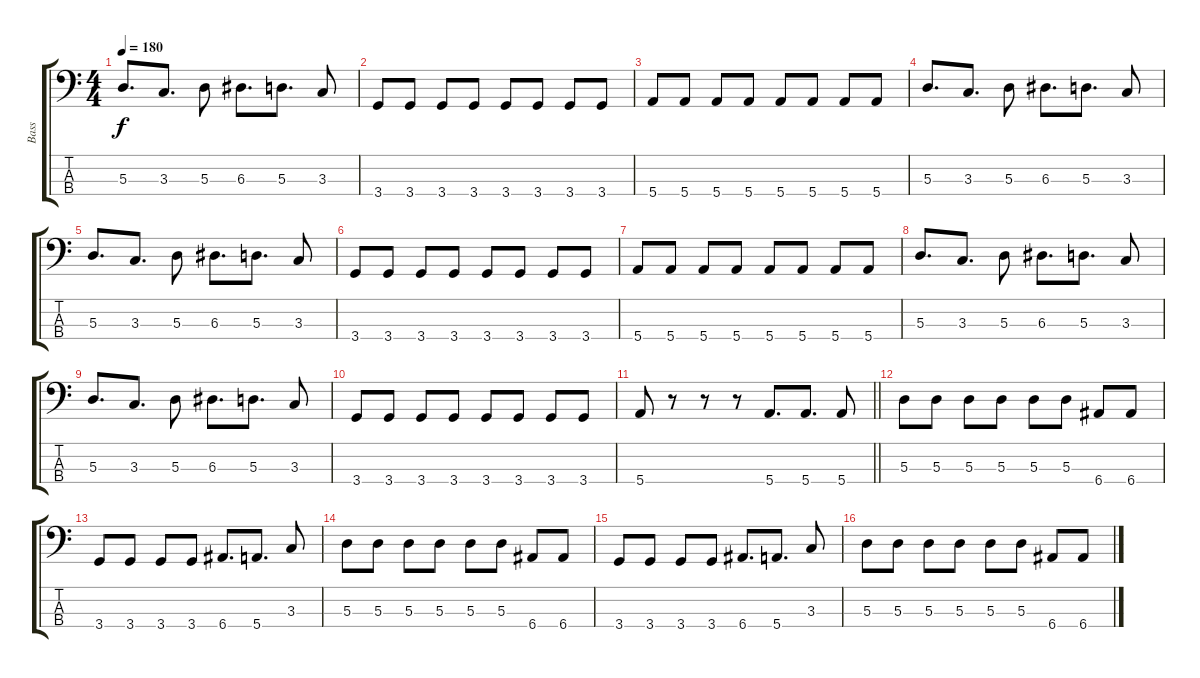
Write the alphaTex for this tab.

\track ("Bass" "Bass") {instrument electricbassfinger}
\staff {score tabs}
\tuning (G2 D2 A1 E1) {hide}
\ts (4 4)
\tempo 180
\clef f4
\ks c
5.3.8{d dy f} 3.3.8{d} 5.3.8 6.3.8{d} 5.3.8{d} 3.3.8 |
3.4.8 3.4.8 3.4.8 3.4.8 3.4.8 3.4.8 3.4.8 3.4.8 |
5.4.8 5.4.8 5.4.8 5.4.8 5.4.8 5.4.8 5.4.8 5.4.8 |
5.3.8{d} 3.3.8{d} 5.3.8 6.3.8{d} 5.3.8{d} 3.3.8 |
5.3.8{d} 3.3.8{d} 5.3.8 6.3.8{d} 5.3.8{d} 3.3.8 |
3.4.8 3.4.8 3.4.8 3.4.8 3.4.8 3.4.8 3.4.8 3.4.8 |
5.4.8 5.4.8 5.4.8 5.4.8 5.4.8 5.4.8 5.4.8 5.4.8 |
5.3.8{d} 3.3.8{d} 5.3.8 6.3.8{d} 5.3.8{d} 3.3.8 |
5.3.8{d} 3.3.8{d} 5.3.8 6.3.8{d} 5.3.8{d} 3.3.8 |
3.4.8 3.4.8 3.4.8 3.4.8 3.4.8 3.4.8 3.4.8 3.4.8 |
\barLineRight lightlight
5.4.8 r.8 r.8 r.8 5.4.8{d} 5.4.8{d} 5.4.8 |
5.3.8 5.3.8 5.3.8 5.3.8 5.3.8 5.3.8 6.4.8 6.4.8 |
3.4.8 3.4.8 3.4.8 3.4.8 6.4.8{d} 5.4.8{d} 3.3.8 |
5.3.8 5.3.8 5.3.8 5.3.8 5.3.8 5.3.8 6.4.8 6.4.8 |
3.4.8 3.4.8 3.4.8 3.4.8 6.4.8{d} 5.4.8{d} 3.3.8 |
5.3.8 5.3.8 5.3.8 5.3.8 5.3.8 5.3.8 6.4.8 6.4.8
